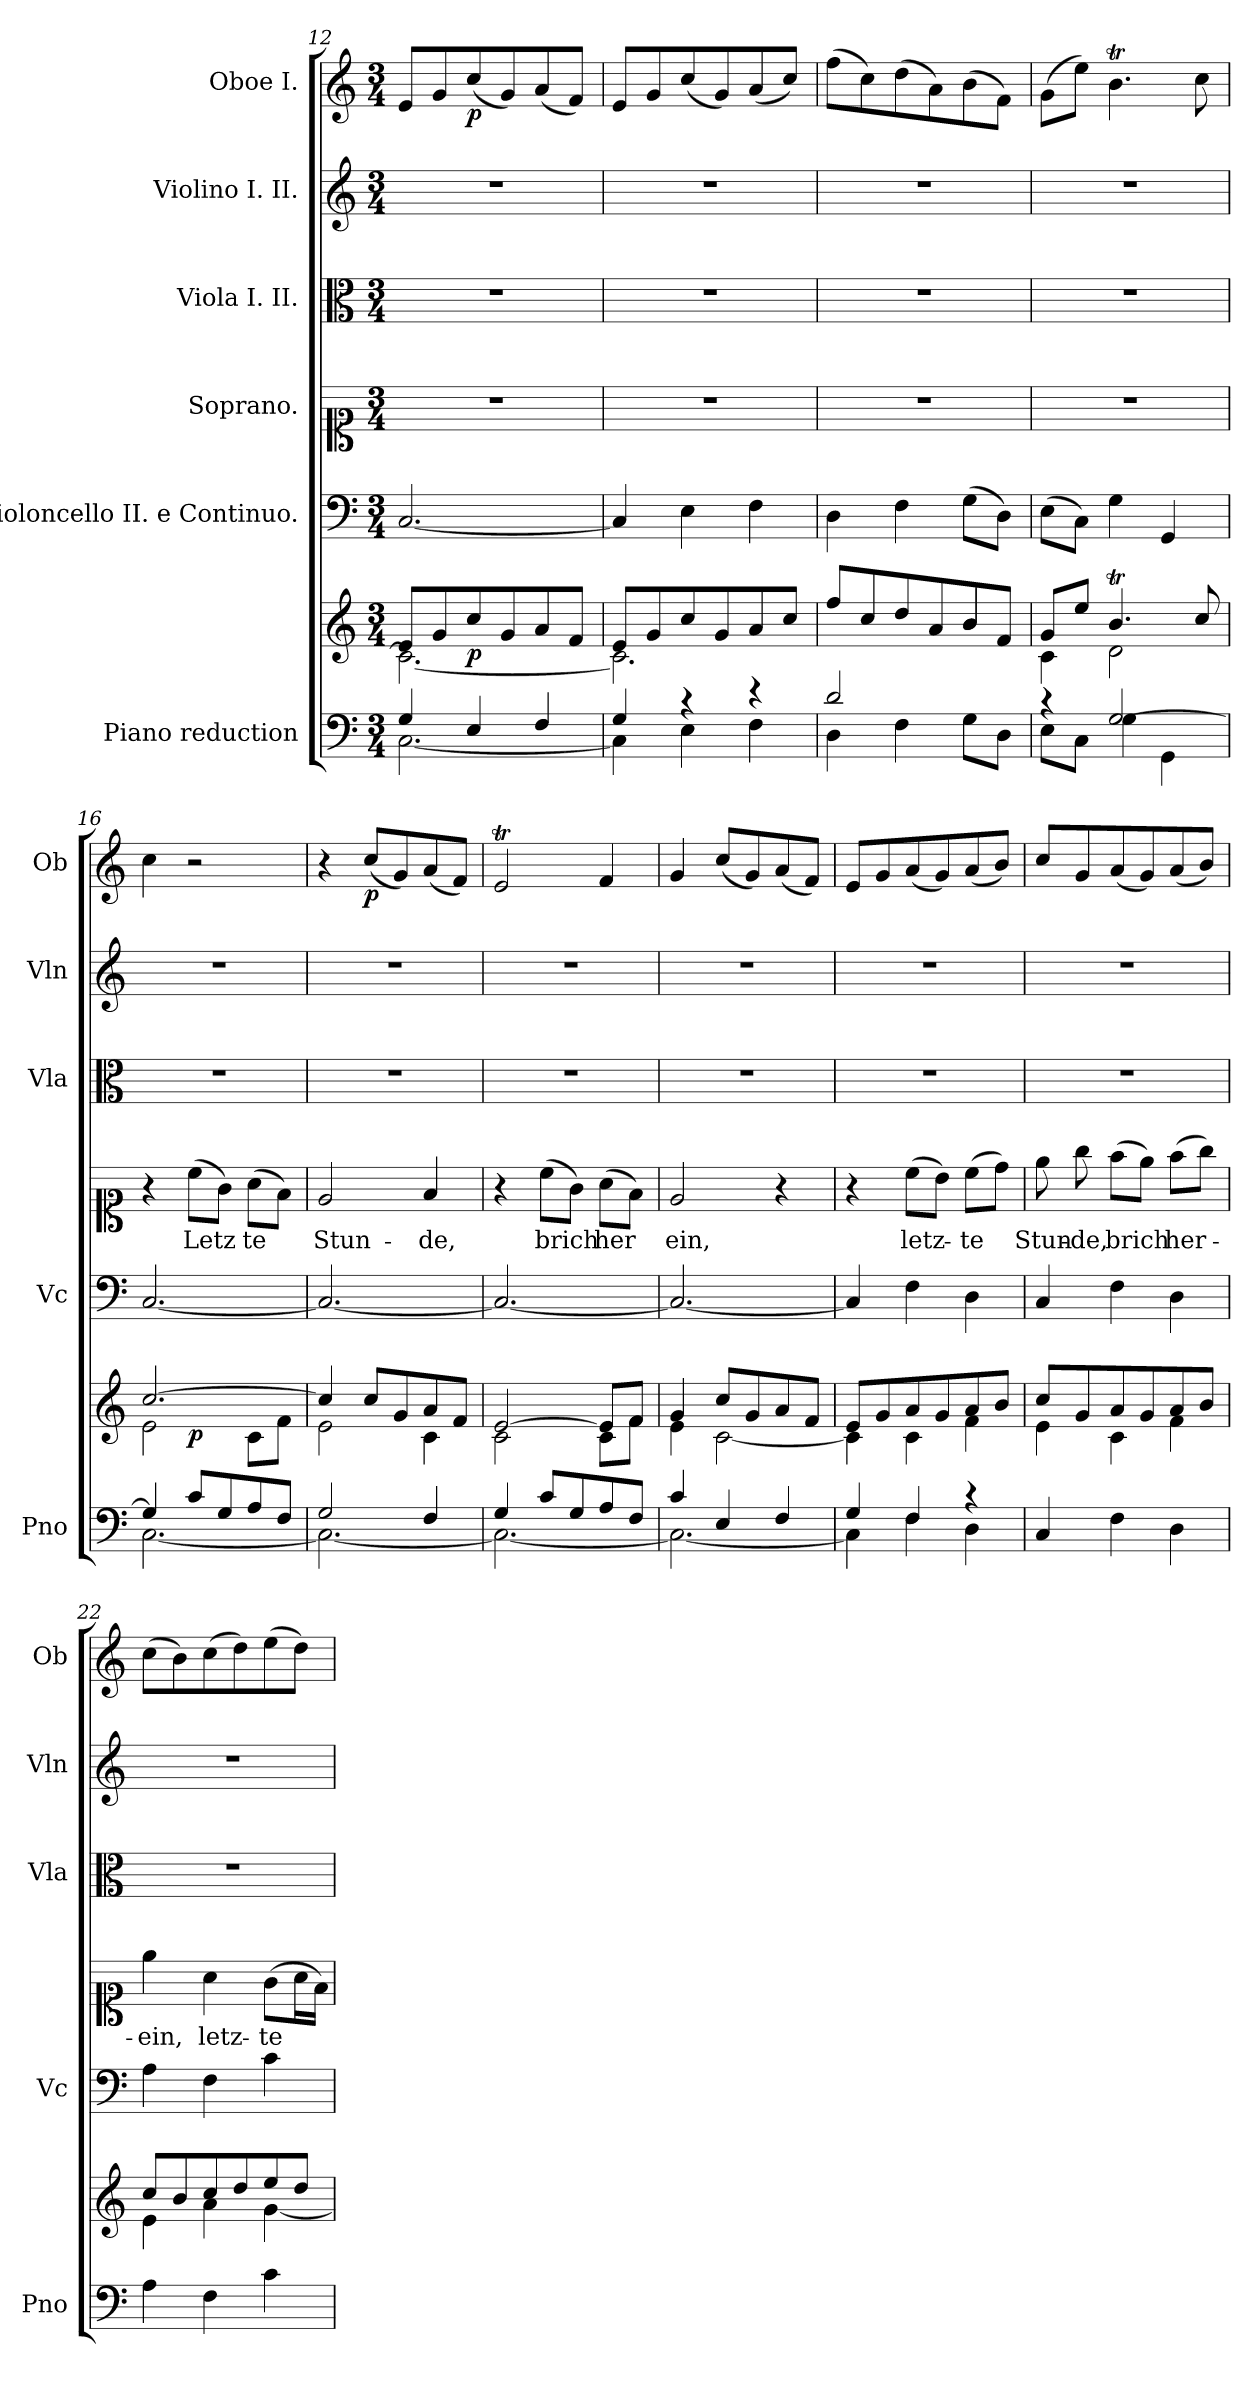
**kern	**kern	**dynam	**kern	**kern	**text	**kern	**kern	**kern	**dynam
*part6	*part6	*part6	*part5	*part4	*part4	*part3	*part2	*part1	*part1
*staff7	*staff6	*staff6/7	*staff5	*staff4	*staff4	*staff3	*staff2	*staff1	*staff1
*I"Piano reduction	*	*	*I"Violoncello II.  e Continuo.	*I"Soprano.	*	*I"Viola I. II.	*I"Violino I. II.	*I"Oboe I.	*
*I'Pno	*	*	*I'Vc	*	*	*I'Vla	*I'Vln	*I'Ob	*
*clefF4	*clefG2	*	*clefF4	*clefC1	*	*clefC3	*clefG2	*clefG2	*
*k[]	*k[]	*	*k[]	*k[]	*	*k[]	*k[]	*k[]	*
*M3/4	*M3/4	*	*M3/4	*M3/4	*	*M3/4	*M3/4	*M3/4	*
=12	=12	=12	=12	=12	=12	=12	=12	=12	=12
*^	*^	*	*	*	*	*	*	*	*
4G/	[2.C\	8e/L	2.c\_	.	[2.C/	2.r	.	2.r	2.r	8e/L	.
.	.	8g/	.	.	.	.	.	.	.	8g/	.
!	!	!	!	!LO:DY:b	!	!	!	!	!	!	!LO:DY:b
4E/	.	8cc/	.	p	.	.	.	.	.	(8cc/	p
.	.	8g/	.	.	.	.	.	.	.	8g/)	.
4F/	.	8a/	.	.	.	.	.	.	.	(8a/	.
.	.	8f/J	.	.	.	.	.	.	.	8f/J)	.
=13	=13	=13	=13	=13	=13	=13	=13	=13	=13	=13	=13
4G/	4C\]	8e/L	2.c\]	.	4C/]	2.r	.	2.r	2.r	8e/L	.
.	.	8g/	.	.	.	.	.	.	.	8g/	.
4r	4E\	8cc/	.	.	4E\	.	.	.	.	(8cc/	.
.	.	8g/	.	.	.	.	.	.	.	8g/)	.
4r	4F\	8a/	.	.	4F\	.	.	.	.	(8a/	.
.	.	8cc/J	.	.	.	.	.	.	.	8cc/J)	.
=14	=14	=14	=14	=14	=14	=14	=14	=14	=14	=14	=14
2d/	4D\	8ff/L	2ryy	.	4D\	2.r	.	2.r	2.r	(8ff\L	.
.	.	8cc/	.	.	.	.	.	.	.	8cc\)	.
.	4F\	8dd/	.	.	4F\	.	.	.	.	(8dd\	.
.	.	8a/	.	.	.	.	.	.	.	8a\)	.
4ryy	8G\L	8b/	4b/	.	(8G\L	.	.	.	.	(8b\	.
.	8D\J	8f/J	.	.	8D\J)	.	.	.	.	8f\J)	.
=15	=15	=15	=15	=15	=15	=15	=15	=15	=15	=15	=15
4r	8E\L	8g/L	4c\	.	(8E\L	2.r	.	2.r	2.r	(8g\L	.
.	8C\J	8ee/J	.	.	8C\J)	.	.	.	.	8ee\J)	.
[2G/	4G\	4.bt/	2d\	.	4G\	.	.	.	.	4.bt\	.
.	4GG\	.	.	.	4GG/	.	.	.	.	.	.
.	.	8cc/	.	.	.	.	.	.	.	8cc\	.
!!LO:PB:g=z
=16	=16	=16	=16	=16	=16	=16	=16	=16	=16	=16	=16
*	*	*	*^	*	*	*	*	*	*	*	*
4G/]	[2.C\	[2.cc/	2e\	4ryy	.	[2.C/	4r	.	2.r	2.r	4cc\	.
!	!	!	!	!	!LO:DY:b	!	!	!LO:LY:b	!	!	!	!
8c/L	.	.	.	2ryy	p	.	(8cc\L	Letz	.	.	2r	.
8G/	.	.	.	.	.	.	8g\J)	.	.	.	.	.
!	!	!	!	!	!	!	!	!LO:LY:b	!	!	!	!
8A/	.	.	8c\L	.	.	.	(8a\L	te	.	.	.	.
8F/J	.	.	8f\J	.	.	.	8f\J)	.	.	.	.	.
=17	=17	=17	=17	=17	=17	=17	=17	=17	=17	=17	=17	=17
!	!	!	!	!	!	!	!	!LO:LY:b	!	!	!	!
*	*	*	*v	*v	*	*	*	*	*	*	*	*
2G/	2.C\_	4cc/]	2e\	.	2.C/_	2e/	Stun-	2.r	2.r	4r	.
!	!	!	!	!	!	!	!	!	!	!	!LO:DY:b
.	.	8cc/L	.	.	.	.	.	.	.	(8cc/L	p
.	.	8g/	.	.	.	.	.	.	.	8g/)	.
!	!	!	!	!	!	!	!LO:LY:b	!	!	!	!
4F/	.	8a/	4c\	.	.	4f/	-de,	.	.	(8a/	.
.	.	8f/J	.	.	.	.	.	.	.	8f/J)	.
=18	=18	=18	=18	=18	=18	=18	=18	=18	=18	=18	=18
4G/	2.C\_	[2e/	2c\	.	2.C/_	4r	.	2.r	2.r	2et/	.
!	!	!	!	!	!	!	!LO:LY:b	!	!	!	!
8c/L	.	.	.	.	.	(8cc\L	brich	.	.	.	.
8G/	.	.	.	.	.	8g\J)	.	.	.	.	.
!	!	!	!	!	!	!	!LO:LY:b	!	!	!	!
8A/	.	8e/L]	8c\L	.	.	(8a\L	her	.	.	4f/	.
8F/J	.	8f/J	8f\J	.	.	8f\J)	.	.	.	.	.
=19	=19	=19	=19	=19	=19	=19	=19	=19	=19	=19	=19
!	!	!	!	!	!	!	!LO:LY:b	!	!	!	!
4c/	2.C\_	4g/	4e\	.	2.C/_	2e/	ein,	2.r	2.r	4g/	.
4E/	.	8cc/L	[2c\	.	.	.	.	.	.	(8cc/L	.
.	.	8g/	.	.	.	.	.	.	.	8g/)	.
4F/	.	8a/	.	.	.	4r	.	.	.	(8a/	.
.	.	8f/J	.	.	.	.	.	.	.	8f/J)	.
=20	=20	=20	=20	=20	=20	=20	=20	=20	=20	=20	=20
4G/	4C\]	8e/L	4c\]	.	4C/]	4r	.	2.r	2.r	8e/L	.
.	.	8g/	.	.	.	.	.	.	.	8g/	.
!	!	!	!	!	!	!	!LO:LY:b	!	!	!	!
4F/	4F\	8a/	4c\	.	4F\	(8cc\L	letz-	.	.	(8a/	.
.	.	8g/	.	.	.	8b\J)	.	.	.	8g/)	.
!	!	!	!	!	!	!	!LO:LY:b	!	!	!	!
4r	4D\	8a/	4f\	.	4D\	(8cc\L	te	.	.	(8a/	.
.	.	8b/J	.	.	.	8dd\J)	.	.	.	8b/J)	.
*v	*v	*	*	*	*	*	*	*	*	*	*
=21	=21	=21	=21	=21	=21	=21	=21	=21	=21	=21
!	!	!	!	!	!	!LO:LY:b	!	!	!	!
4C/	8cc/L	4e\	.	4C/	8ee\	Stun-	2.r	2.r	8cc/L	.
!	!	!	!	!	!	!LO:LY:b	!	!	!	!
.	8g/	.	.	.	8gg\	-de,	.	.	8g/	.
!	!	!	!	!	!	!LO:LY:b	!	!	!	!
4F\	8a/	4c\	.	4F\	(8ff\L	brich	.	.	(8a/	.
.	8g/	.	.	.	8ee\J)	.	.	.	8g/)	.
!	!	!	!	!	!	!LO:LY:b	!	!	!	!
4D\	8a/	4f\	.	4D\	(8ff\L	her-	.	.	(8a/	.
.	8b/J	.	.	.	8gg\J)	.	.	.	8b/J)	.
=22	=22	=22	=22	=22	=22	=22	=22	=22	=22	=22
!	!	!	!	!	!	!LO:LY:b	!	!	!	!
4A\	8cc/L	4e\	.	4A\	4ee\	ein,	2.r	2.r	(8cc\L	.
.	8b/	.	.	.	.	.	.	.	8b\)	.
!	!	!	!	!	!	!LO:LY:b	!	!	!	!
4F\	8cc/	4a\	.	4F\	4a\	letz-	.	.	(8cc\	.
.	8dd/	.	.	.	.	.	.	.	8dd\)	.
!	!	!	!	!	!	!LO:LY:b	!	!	!	!
4c\	8ee/	[4g\	.	4c\	(8g\L	-te	.	.	(8ee\	.
.	8dd/J	.	.	.	16a\L	.	.	.	8dd\J)	.
.	.	.	.	.	16f\JJ)	.	.	.	.	.
*	*v	*v	*	*	*	*	*	*	*	*
=	=	=	=	=	=	=	=	=	=
*-	*-	*-	*-	*-	*-	*-	*-	*-	*-
